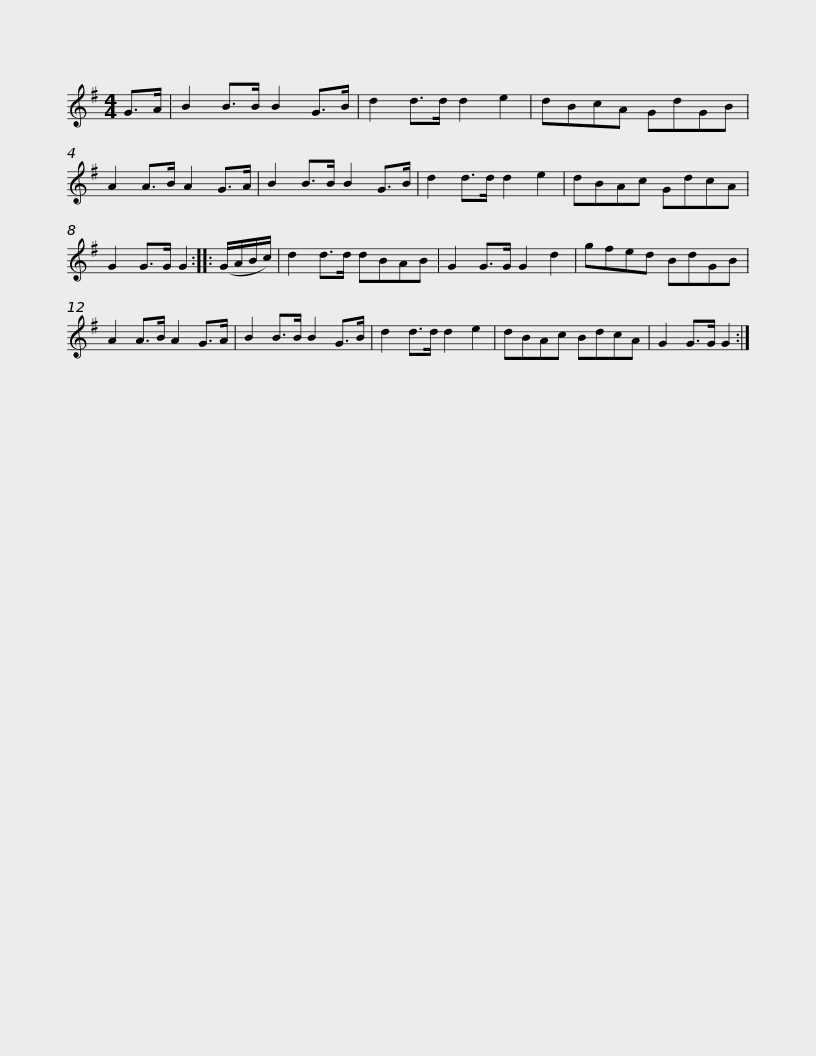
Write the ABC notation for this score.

X:1
L:1/8
M:4/4
I:linebreak $
K:G
V:1 treble
V:1
 G>A | B2 B>B B2 G>B | d2 d>d d2 e2 | dBcA GdGB | A2 A>B A2 G>A | %5
 B2 B>B B2 G>B | d2 d>d d2 e2 |$ dBAc GdcA | G2 G>G G2 :: (G/A/B/c/) | %10
 d2 d>d dBAB | G2 G>G G2 d2 | gfed BdGB | A2 A>B A2 G>A |$ B2 B>B B2 G>B | %15
 d2 d>d d2 e2 | dBAc BdcA | G2 G>G G2 :| %18
